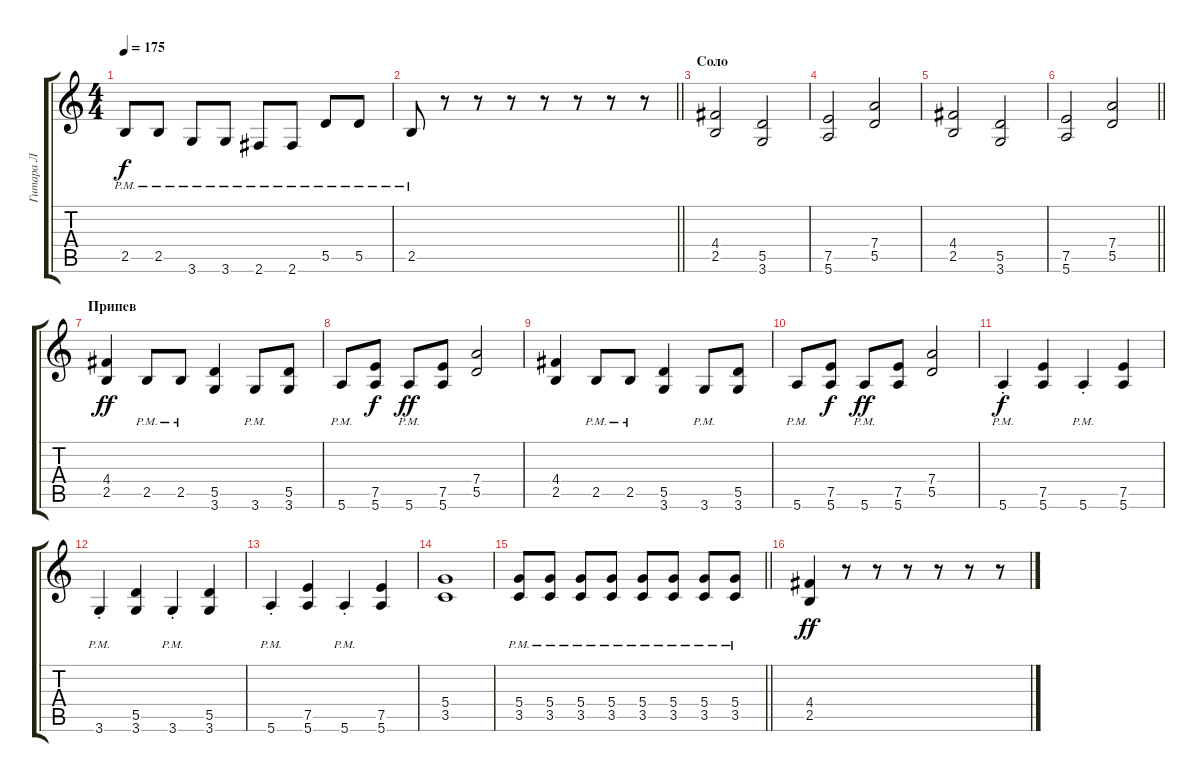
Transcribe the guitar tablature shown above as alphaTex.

\track ("Гитара Л" "Гитара Л") {instrument distortionguitar}
\staff {score tabs}
\tuning (E4 B3 G3 D3 A2 E2) {hide}
\ts (4 4)
\tempo 175
\clef g2
\ks c
2.5{pm}.8{dy f} 2.5{pm}.8 3.6{pm}.8 3.6{pm}.8 2.6{pm}.8 2.6{pm}.8 5.5{pm}.8 5.5{pm}.8 |
\barLineRight lightlight
2.5{pm}.8 r.8 r.8 r.8 r.8 r.8 r.8 r.8 |
\section ("" "Соло")
(4.4 2.5).2 (5.5 3.6).2 |
(7.5 5.6).2 (7.4 5.5).2 |
(4.4 2.5).2 (5.5 3.6).2 |
\barLineRight lightlight
(7.5 5.6).2 (7.4 5.5).2 |
\section ("" "Припев")
(4.4 2.5).4{dy ff} 2.5{pm}.8 2.5{pm}.8 (5.5 3.6).4 3.6{pm}.8 (5.5 3.6).8 |
5.6{pm}.8 (7.5 5.6).8{dy f} 5.6{pm}.8{dy ff} (7.5 5.6).8 (7.4 5.5).2 |
(4.4 2.5).4 2.5{pm}.8 2.5{pm}.8 (5.5 3.6).4 3.6{pm}.8 (5.5 3.6).8 |
5.6{pm}.8 (7.5 5.6).8{dy f} 5.6{pm}.8{dy ff} (7.5 5.6).8 (7.4 5.5).2 |
5.6{pm st}.4{dy f} (7.5 5.6).4 5.6{pm st}.4 (7.5 5.6).4 |
3.6{pm st}.4 (5.5 3.6).4 3.6{pm st}.4 (5.5 3.6).4 |
5.6{pm st}.4 (7.5 5.6).4 5.6{pm st}.4 (7.5 5.6).4 |
(5.4 3.5).1 |
\barLineRight lightlight
(5.4{pm} 3.5{pm}).8 (5.4{pm} 3.5{pm}).8 (5.4{pm} 3.5{pm}).8 (5.4{pm} 3.5{pm}).8 (5.4{pm} 3.5{pm}).8 (5.4{pm} 3.5{pm}).8 (5.4{pm} 3.5{pm}).8 (5.4{pm} 3.5{pm}).8 |
(4.4 2.5).4{dy ff} r.8 r.8 r.8 r.8 r.8 r.8
